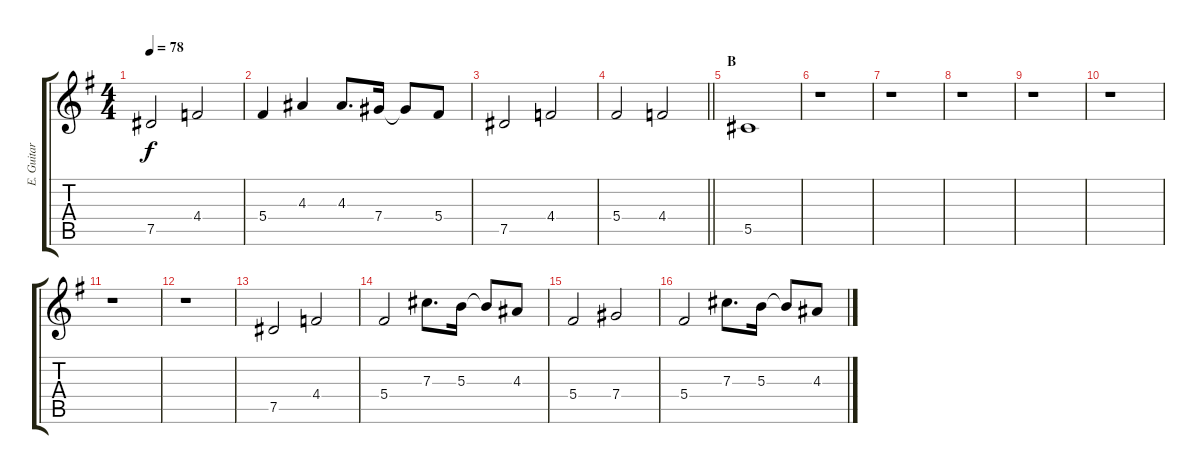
\track ("E. Guitar I" "E. Guitar ") {instrument overdrivenguitar}
\staff {score tabs}
\tuning (Eb4 Bb3 Gb3 Db3 Ab2 Eb2) {hide}
\ts (4 4)
\tempo 78
\clef g2
\ks g
7.5.2{dy f} 4.4.2 |
5.4.4 4.3.4 4.3.8{d} 7.4.16 7.4{t}.8 5.4.8 |
7.5.2 4.4.2 |
\barLineRight lightlight
5.4.2 4.4.2 |
\section ("" "B")
5.5.1 |
r.1 |
r.1 |
r.1 |
r.1 |
r.1 |
r.1 |
r.1 |
7.5.2 4.4.2 |
5.4.2 7.3.8{d} 5.3.16 5.3{t}.8 4.3.8 |
5.4.2 7.4.2 |
5.4.2 7.3.8{d} 5.3.16 5.3{t}.8 4.3.8
